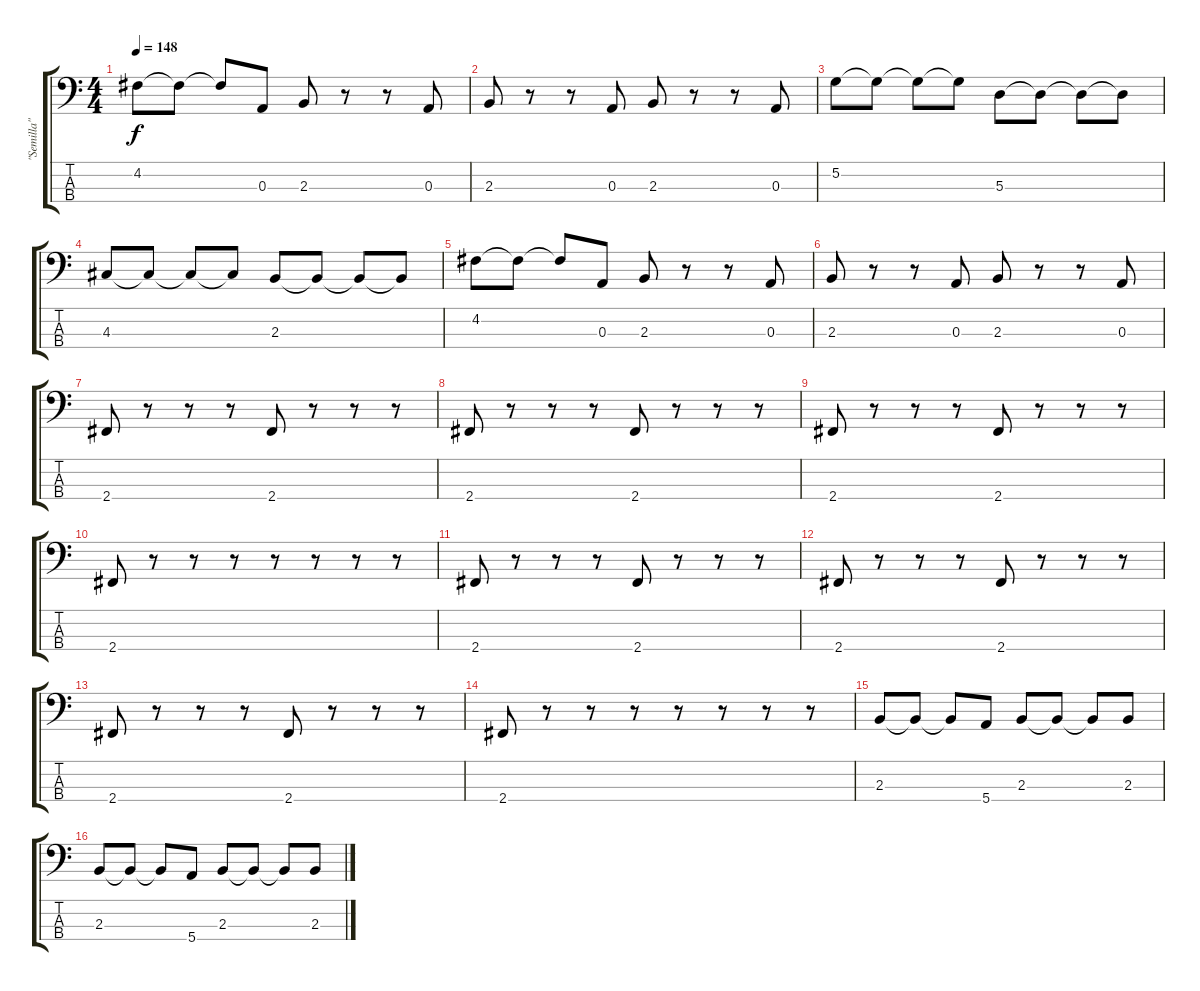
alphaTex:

\track ("\"Semilla\" Bucciarelli" "\"Semilla\" ") {instrument electricbassfinger}
\staff {score tabs}
\tuning (G2 D2 A1 E1) {hide}
\ts (4 4)
\tempo 148
\clef f4
\ks c
4.2.8{dy f} 4.2{t}.8 4.2{t}.8 0.3.8 2.3.8 r.8 r.8 0.3.8 |
2.3.8 r.8 r.8 0.3.8 2.3.8 r.8 r.8 0.3.8 |
5.2.8 5.2{t}.8 5.2{t}.8 5.2{t}.8 5.3.8 5.3{t}.8 5.3{t}.8 5.3{t}.8 |
4.3.8 4.3{t}.8 4.3{t}.8 4.3{t}.8 2.3.8 2.3{t}.8 2.3{t}.8 2.3{t}.8 |
4.2.8 4.2{t}.8 4.2{t}.8 0.3.8 2.3.8 r.8 r.8 0.3.8 |
2.3.8 r.8 r.8 0.3.8 2.3.8 r.8 r.8 0.3.8 |
2.4.8 r.8 r.8 r.8 2.4.8 r.8 r.8 r.8 |
2.4.8 r.8 r.8 r.8 2.4.8 r.8 r.8 r.8 |
2.4.8 r.8 r.8 r.8 2.4.8 r.8 r.8 r.8 |
2.4.8 r.8 r.8 r.8 r.8 r.8 r.8 r.8 |
2.4.8 r.8 r.8 r.8 2.4.8 r.8 r.8 r.8 |
2.4.8 r.8 r.8 r.8 2.4.8 r.8 r.8 r.8 |
2.4.8 r.8 r.8 r.8 2.4.8 r.8 r.8 r.8 |
2.4.8 r.8 r.8 r.8 r.8 r.8 r.8 r.8 |
2.3.8{volume 11} 2.3{t}.8 2.3{t}.8 5.4.8 2.3.8 2.3{t}.8 2.3{t}.8 2.3.8 |
2.3.8 2.3{t}.8 2.3{t}.8 5.4.8 2.3.8 2.3{t}.8 2.3{t}.8 2.3.8
